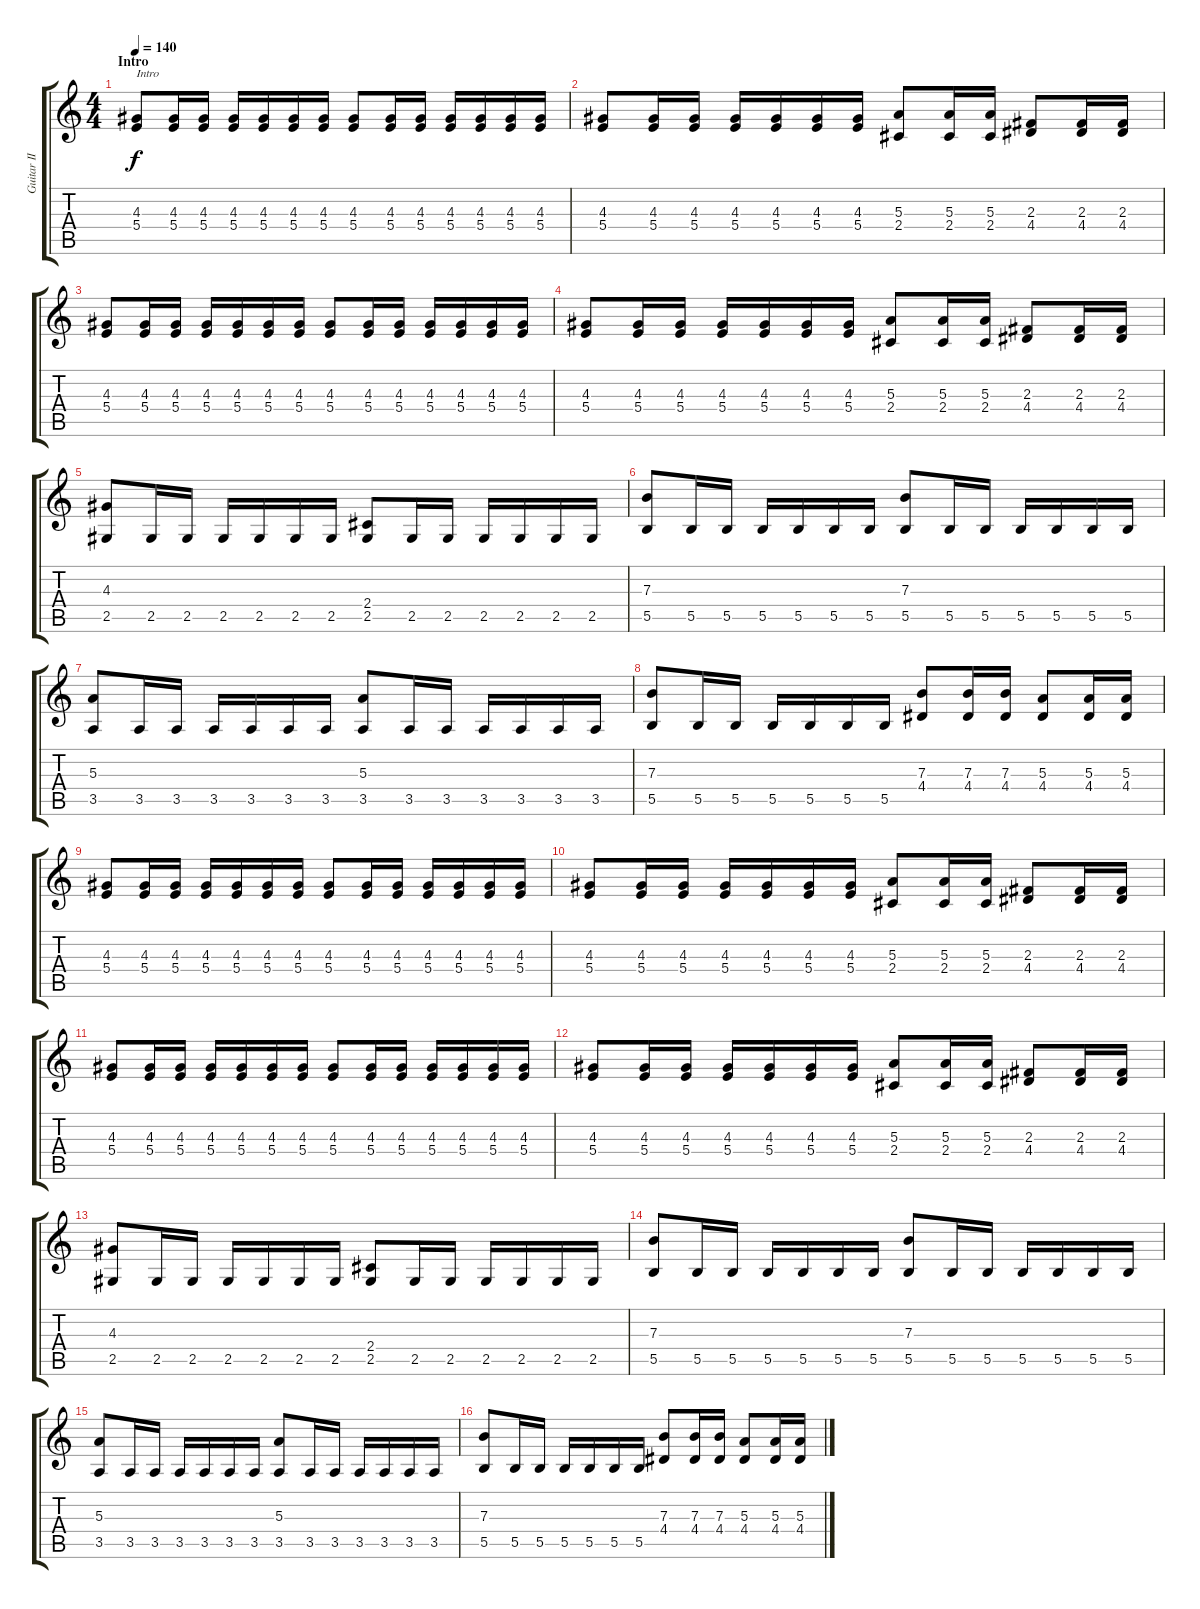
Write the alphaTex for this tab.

\track ("Guitar II [Henriksson]" "Guitar II ") {instrument distortionguitar}
\staff {score tabs}
\tuning (Db4 Ab3 E3 B2 Gb2 Db2) {hide}
\ts (4 4)
\section ("" "Intro")
\tempo 140
\clef g2
\ks c
(4.3 5.4).8{txt "Intro" dy f instrument distortionguitar} (4.3 5.4).16 (4.3 5.4).16 (4.3 5.4).16 (4.3 5.4).16 (4.3 5.4).16 (4.3 5.4).16 (4.3 5.4).8 (4.3 5.4).16 (4.3 5.4).16 (4.3 5.4).16 (4.3 5.4).16 (4.3 5.4).16 (4.3 5.4).16 |
(4.3 5.4).8 (4.3 5.4).16 (4.3 5.4).16 (4.3 5.4).16 (4.3 5.4).16 (4.3 5.4).16 (4.3 5.4).16 (5.3 2.4).8 (5.3 2.4).16 (5.3 2.4).16 (2.3 4.4).8 (2.3 4.4).16 (2.3 4.4).16 |
(4.3 5.4).8 (4.3 5.4).16 (4.3 5.4).16 (4.3 5.4).16 (4.3 5.4).16 (4.3 5.4).16 (4.3 5.4).16 (4.3 5.4).8 (4.3 5.4).16 (4.3 5.4).16 (4.3 5.4).16 (4.3 5.4).16 (4.3 5.4).16 (4.3 5.4).16 |
(4.3 5.4).8 (4.3 5.4).16 (4.3 5.4).16 (4.3 5.4).16 (4.3 5.4).16 (4.3 5.4).16 (4.3 5.4).16 (5.3 2.4).8 (5.3 2.4).16 (5.3 2.4).16 (2.3 4.4).8 (2.3 4.4).16 (2.3 4.4).16 |
(4.3 2.5).8 2.5.16 2.5.16 2.5.16 2.5.16 2.5.16 2.5.16 (2.4 2.5).8 2.5.16 2.5.16 2.5.16 2.5.16 2.5.16 2.5.16 |
(7.3 5.5).8 5.5.16 5.5.16 5.5.16 5.5.16 5.5.16 5.5.16 (7.3 5.5).8 5.5.16 5.5.16 5.5.16 5.5.16 5.5.16 5.5.16 |
(5.3 3.5).8 3.5.16 3.5.16 3.5.16 3.5.16 3.5.16 3.5.16 (5.3 3.5).8 3.5.16 3.5.16 3.5.16 3.5.16 3.5.16 3.5.16 |
(7.3 5.5).8 5.5.16 5.5.16 5.5.16 5.5.16 5.5.16 5.5.16 (7.3 4.4).8 (7.3 4.4).16 (7.3 4.4).16 (5.3 4.4).8 (5.3 4.4).16 (5.3 4.4).16 |
(4.3 5.4).8 (4.3 5.4).16 (4.3 5.4).16 (4.3 5.4).16 (4.3 5.4).16 (4.3 5.4).16 (4.3 5.4).16 (4.3 5.4).8 (4.3 5.4).16 (4.3 5.4).16 (4.3 5.4).16 (4.3 5.4).16 (4.3 5.4).16 (4.3 5.4).16 |
(4.3 5.4).8 (4.3 5.4).16 (4.3 5.4).16 (4.3 5.4).16 (4.3 5.4).16 (4.3 5.4).16 (4.3 5.4).16 (5.3 2.4).8 (5.3 2.4).16 (5.3 2.4).16 (2.3 4.4).8 (2.3 4.4).16 (2.3 4.4).16 |
(4.3 5.4).8 (4.3 5.4).16 (4.3 5.4).16 (4.3 5.4).16 (4.3 5.4).16 (4.3 5.4).16 (4.3 5.4).16 (4.3 5.4).8 (4.3 5.4).16 (4.3 5.4).16 (4.3 5.4).16 (4.3 5.4).16 (4.3 5.4).16 (4.3 5.4).16 |
(4.3 5.4).8 (4.3 5.4).16 (4.3 5.4).16 (4.3 5.4).16 (4.3 5.4).16 (4.3 5.4).16 (4.3 5.4).16 (5.3 2.4).8 (5.3 2.4).16 (5.3 2.4).16 (2.3 4.4).8 (2.3 4.4).16 (2.3 4.4).16 |
(4.3 2.5).8 2.5.16 2.5.16 2.5.16 2.5.16 2.5.16 2.5.16 (2.4 2.5).8 2.5.16 2.5.16 2.5.16 2.5.16 2.5.16 2.5.16 |
(7.3 5.5).8 5.5.16 5.5.16 5.5.16 5.5.16 5.5.16 5.5.16 (7.3 5.5).8 5.5.16 5.5.16 5.5.16 5.5.16 5.5.16 5.5.16 |
(5.3 3.5).8 3.5.16 3.5.16 3.5.16 3.5.16 3.5.16 3.5.16 (5.3 3.5).8 3.5.16 3.5.16 3.5.16 3.5.16 3.5.16 3.5.16 |
(7.3 5.5).8 5.5.16 5.5.16 5.5.16 5.5.16 5.5.16 5.5.16 (7.3 4.4).8 (7.3 4.4).16 (7.3 4.4).16 (5.3 4.4).8 (5.3 4.4).16 (5.3 4.4).16
